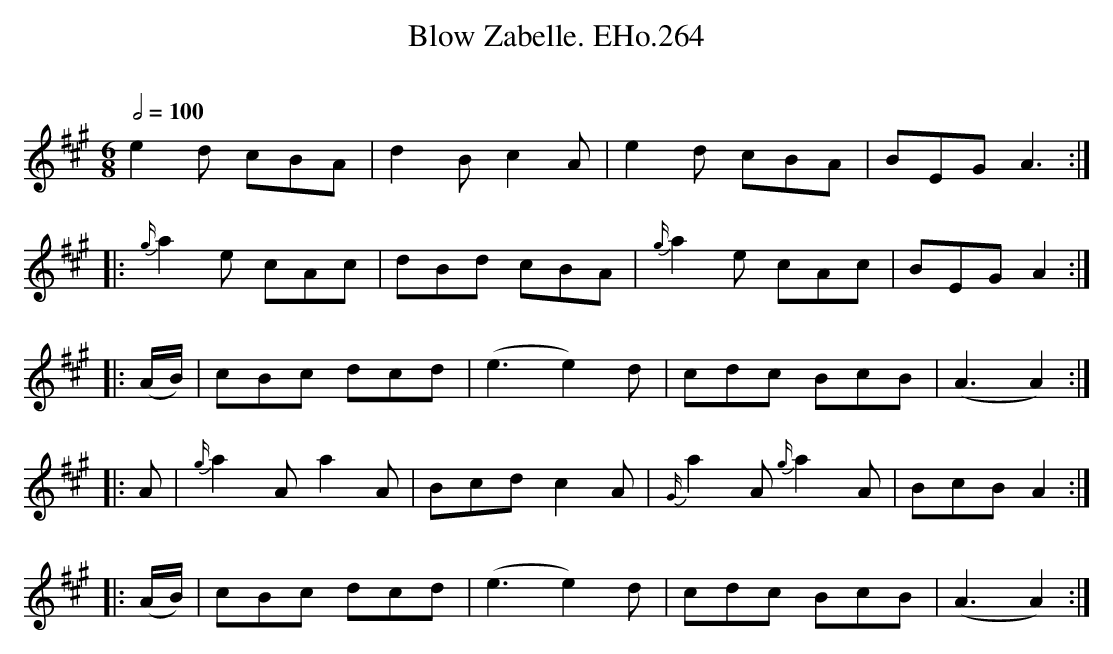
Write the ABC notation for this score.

X:1
T:Blow Zabelle. EHo.264
M:6/8
L:1/8
Q:1/2=100
O:
K:A
e2d cBA | d2B c2A | e2d cBA | BEG A3 :|
|:{g/}a2e cAc | dBd cBA | {g/}a2e cAc | BEG A2 :|
|:(A/B/) | cBc dcd | (e3e2)d | cdc BcB | (A3A2) :|
|:A | {g/}a2A a2A | Bcd c2A | {G/}a2A {g/}a2A | BcBA2 :|
|:(A/B/) | cBc dcd | (e3e2)d | cdc BcB | (A3A2) :|
